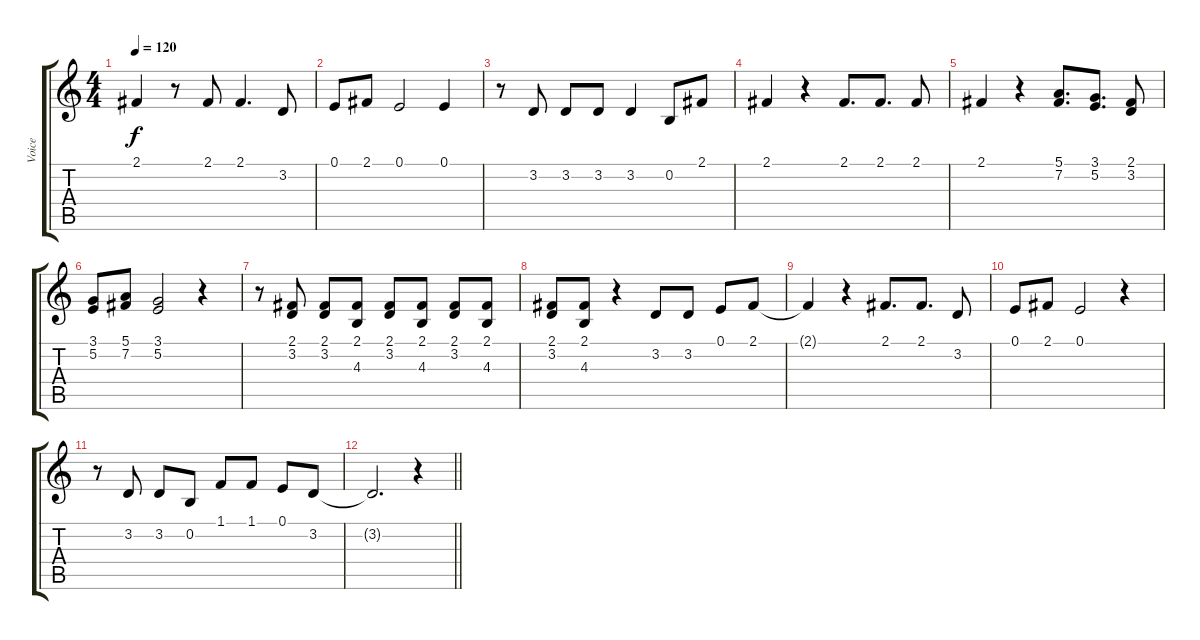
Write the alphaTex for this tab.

\track ("Voice" "Voice") {instrument clarinet}
\staff {score tabs}
\tuning (E4 B3 G3 D3 A2 E2) {hide}
\ts (4 4)
\tempo 120
\clef g2
\ks c
2.1.4{dy f} r.8 2.1.8 2.1.4{d} 3.2.8 |
0.1.8 2.1.8 0.1.2 0.1.4 |
r.8 3.2.8 3.2.8 3.2.8 3.2.4 0.2.8 2.1.8 |
2.1.4 r.4 2.1.8{d} 2.1.8{d} 2.1.8 |
2.1.4 r.4 (5.1 7.2).8{d} (3.1 5.2).8{d} (2.1 3.2).8 |
(3.1 5.2).8 (5.1 7.2).8 (3.1 5.2).2 r.4 |
r.8 (2.1 3.2).8 (2.1 3.2).8 (2.1 4.3).8 (2.1 3.2).8 (2.1 4.3).8 (2.1 3.2).8 (2.1 4.3).8 |
(2.1 3.2).8 (2.1 4.3).8 r.4 3.2.8 3.2.8 0.1.8 2.1.8 |
2.1{t}.4 r.4 2.1.8{d} 2.1.8{d} 3.2.8 |
0.1.8 2.1.8 0.1.2 r.4 |
r.8 3.2.8 3.2.8 0.2.8 1.1.8 1.1.8 0.1.8 3.2.8 |
\barLineRight lightlight
3.2{t}.2{d} r.4
